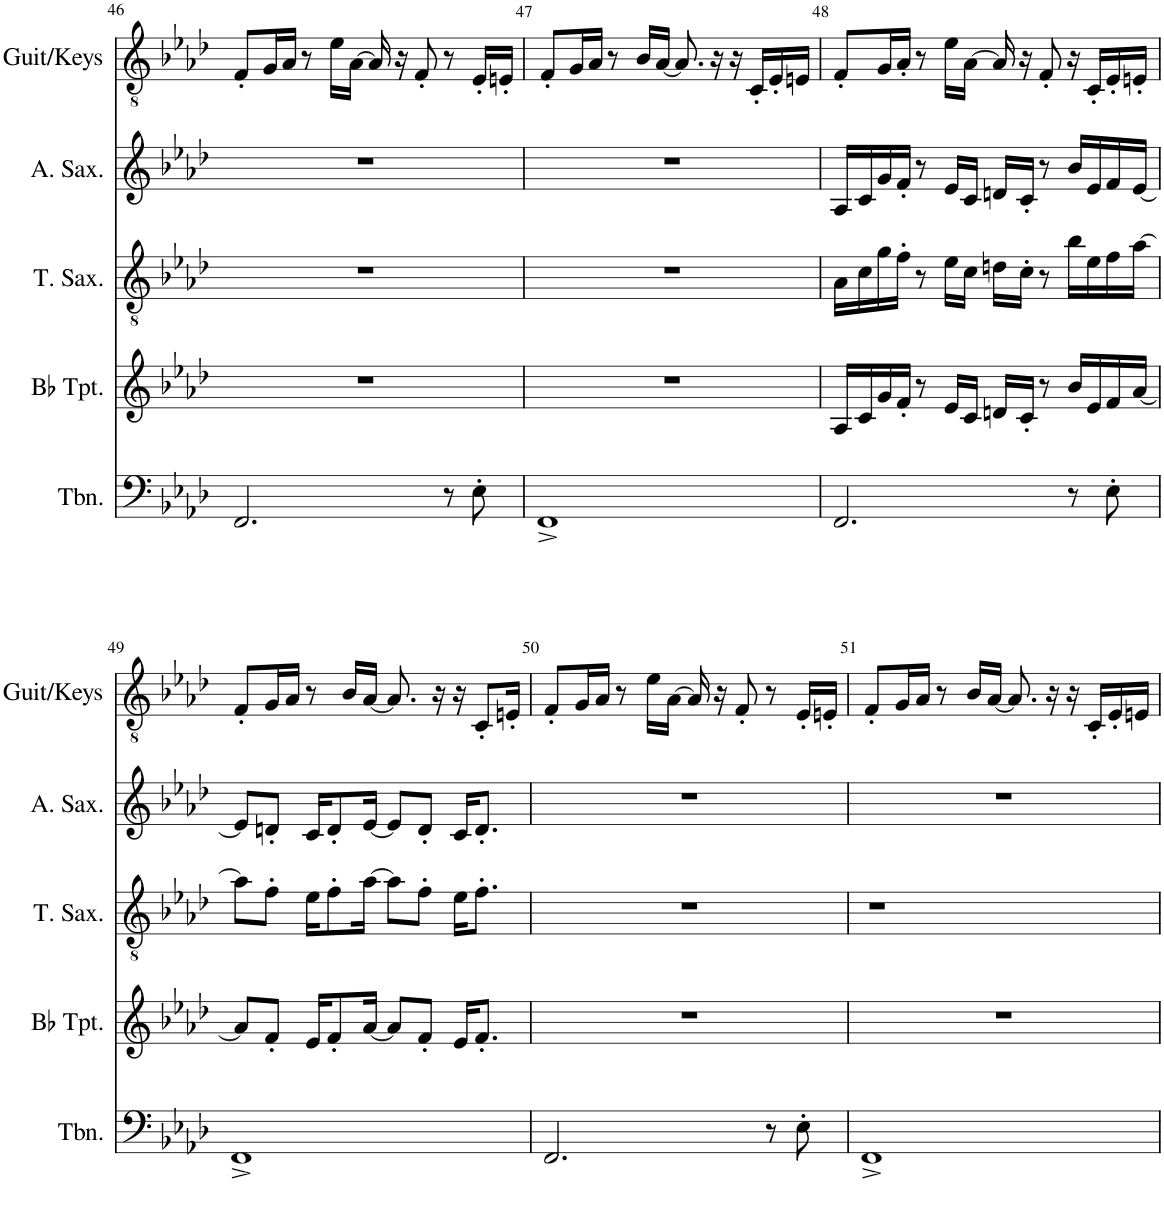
**kern	**kern	**kern	**kern	**kern
*part5	*part4	*part3	*part2	*part1
*staff5	*staff4	*staff3	*staff2	*staff1
*I"Trombone	*I"Bb Trumpet	*I"Tenor Saxophone	*I"Alto Saxophone	*I"Guit/Keys
*I'Tbn.	*I'Bb Tpt.	*I'T. Sax.	*I'A. Sax.	*I'Guit/Keys
!!LO:PB:g=z
*clefF4	*clefG2	*clefGv2	*clefG2	*clefGv2
*	*ITrd1c2	*ITrd8c14	*ITrd5c9	*
*k[b-e-a-d-]	*k[b-e-a-d-]	*k[b-e-a-d-]	*k[b-e-a-d-]	*k[b-e-a-d-]
*M4/4	*M4/4	*M4/4	*M4/4	*M4/4
=46	=46	=46	=46	=46
2.FF/	1r	1r	1r	8F'/L
.	.	.	.	16G/L
.	.	.	.	16A-/JJ
.	.	.	.	8r
.	.	.	.	16e-\LL
.	.	.	.	[16A-\JJ
.	.	.	.	16A-/]
.	.	.	.	16r
.	.	.	.	8F'/
8r	.	.	.	8r
8E-'\	.	.	.	16E-'/LL
.	.	.	.	16En'/JJ
=47	=47	=47	=47	=47
1FF^	1r	1r	1r	8F'/L
.	.	.	.	16G/L
.	.	.	.	16A-/JJ
.	.	.	.	8r
.	.	.	.	16B-/LL
.	.	.	.	[16A-/JJ
.	.	.	.	8.A-/]
.	.	.	.	16r
.	.	.	.	16r
.	.	.	.	16C'/LL
.	.	.	.	16E-'/
.	.	.	.	16En/JJ
=48	=48	=48	=48	=48
2.FF/	16A-/LL	16A-\LL	16A-/LL	8F'/L
.	16c/	16c\	16c/	.
.	16g/	16g\	16g/	16G/L
.	16f'/JJ	16f'\JJ	16f'/JJ	16A-'/JJ
.	8r	8r	8r	8r
.	16e-/LL	16e-\LL	16e-/LL	16e-\LL
.	16c/JJ	16c\JJ	16c/JJ	[16A-\JJ
.	16dn/LL	16dn\LL	16dn/LL	16A-/]
.	16c'/JJ	16c'\JJ	16c'/JJ	16r
.	8r	8r	8r	8F'/
8r	16b-/LL	16b-\LL	16b-/LL	16r
.	16e-/	16e-\	16e-/	16C'/LL
8E-'\	16f/	16f\	16f/	16E-'/
.	[16a-/JJ	[16a-\JJ	[16e-/JJ	16En'/JJ
!!LO:LB:g=z
=49	=49	=49	=49	=49
1FF^	8a-/L]	8a-\L]	8e-/L]	8F'/L
.	8f'/J	8f'\J	8dn'/J	16G/L
.	.	.	.	16A-/JJ
.	16e-/KL	16e-\KL	16c/KL	8r
.	8f'/	8f'\	8d'/	.
.	.	.	.	16B-/LL
.	[16a-/Jk	[16a-\Jk	[16e-/Jk	[16A-/JJ
.	8a-/L]	8a-\L]	8e-/L]	8.A-/]
.	8f'/J	8f'\J	8d'/J	.
.	.	.	.	16r
.	16e-/KL	16e-\KL	16c/KL	16r
.	8.f'/J	8.f'\J	8.d'/J	8C'/L
.	.	.	.	16En'/Jk
=50	=50	=50	=50	=50
2.FF/	1r	1r	1r	8F'/L
.	.	.	.	16G/L
.	.	.	.	16A-/JJ
.	.	.	.	8r
.	.	.	.	16e-\LL
.	.	.	.	[16A-\JJ
.	.	.	.	16A-/]
.	.	.	.	16r
.	.	.	.	8F'/
8r	.	.	.	8r
8E-'\	.	.	.	16E-'/LL
.	.	.	.	16En'/JJ
=51	=51	=51	=51	=51
1FF^	1r	1r	1r	8F'/L
.	.	.	.	16G/L
.	.	.	.	16A-/JJ
.	.	.	.	8r
.	.	.	.	16B-/LL
.	.	.	.	[16A-/JJ
.	.	.	.	8.A-/]
.	.	.	.	16r
.	.	.	.	16r
.	.	.	.	16C'/LL
.	.	.	.	16E-'/
.	.	.	.	16En/JJ
=	=	=	=	=
*-	*-	*-	*-	*-
